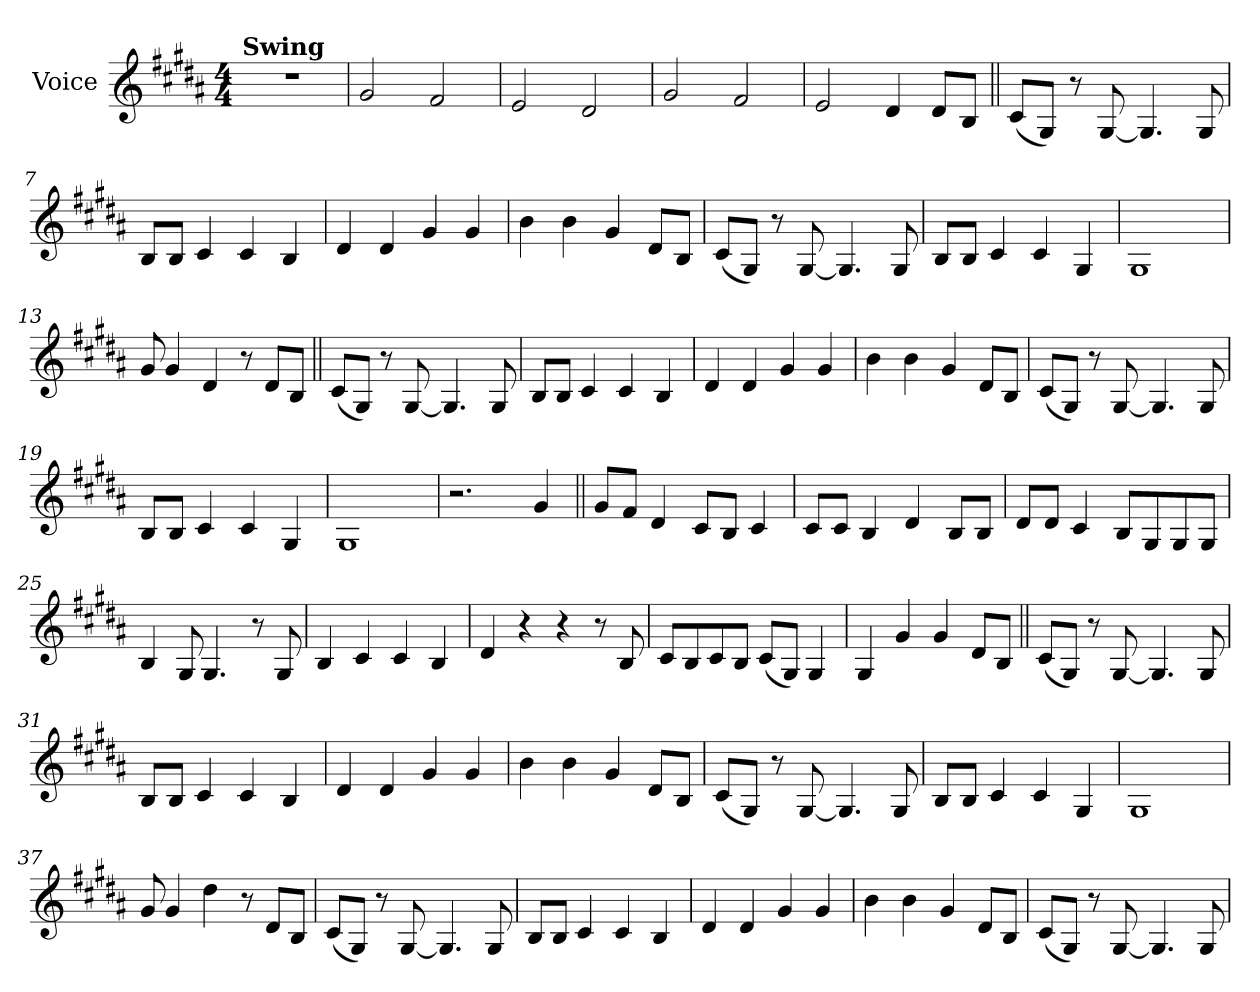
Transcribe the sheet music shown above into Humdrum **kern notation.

**kern
*part1
*staff1
*I"Voice
*I'Vc.
*clefG2
*k[f#c#g#d#a#]
*M4/4
*MM174
=1
!LO:TX:B:t=Swing
1r
=2
2g#!
2f#!
=3
2e!
2d#!
=4
2g#!
2f#!
=5
2e!
4d#!
8d#L
8BJ
=6||
(<8c#L
8G#J)
8r
[8G#
4.G#]
8G#
=7
8BL
8BJ
4c#
4c#
4B
=8
4d#
4d#
4g#
4g#
=9
4b
4b
4g#
8d#L
8BJ
=10
(<8c#L
8G#J)
8r
[8G#
4.G#]
8G#
=11
8BL
8BJ
4c#
4c#
4G#
=12
1G#
=13
8g#!
4g#!
4d#!
8r
8d#L
8BJ
=14||
(<8c#L
8G#J)
8r
[8G#
4.G#]
8G#
=15
8BL
8BJ
4c#
4c#
4B
=16
4d#
4d#
4g#
4g#
=17
4b
4b
4g#
8d#L
8BJ
=18
(<8c#L
8G#J)
8r
[8G#
4.G#]
8G#
=19
8BL
8BJ
4c#
4c#
4G#
=20
1G#
=21
2.r
4g#
=22||
8g#L
8f#J
4d#
8c#L
8BJ
4c#
=23
8c#L
8c#J
4B
4d#
8BL
8BJ
=24
8d#L
8d#J
4c#
8BL
8G#
8G#
8G#J
=25
4B
8G#
4.G#
8r
8G#
=26
4B
4c#
4c#
4B
=27
4d#
4r
4r
8r
8B
=28
8c#L
8B
8c#
8BJ
(<8c#L
8G#J)
4G#
=29
4G#
4g#!
4g#!
8d#L
8BJ
=30||
(<8c#L
8G#J)
8r
[8G#
4.G#]
8G#
=31
8BL
8BJ
4c#
4c#
4B
=32
4d#
4d#
4g#
4g#
=33
4b
4b
4g#
8d#L
8BJ
=34
(<8c#L
8G#J)
8r
[8G#
4.G#]
8G#
=35
8BL
8BJ
4c#
4c#
4G#
=36
1G#
=37
8g#!
4g#!
4dd#!
8r
8d#L
8BJ
=38
(<8c#L
8G#J)
8r
[8G#
4.G#]
8G#
=39
8BL
8BJ
4c#
4c#
4B
=40
4d#
4d#
4g#
4g#
=41
4b
4b
4g#
8d#L
8BJ
=42
(<8c#L
8G#J)
8r
[8G#
4.G#]
8G#
=
*-
